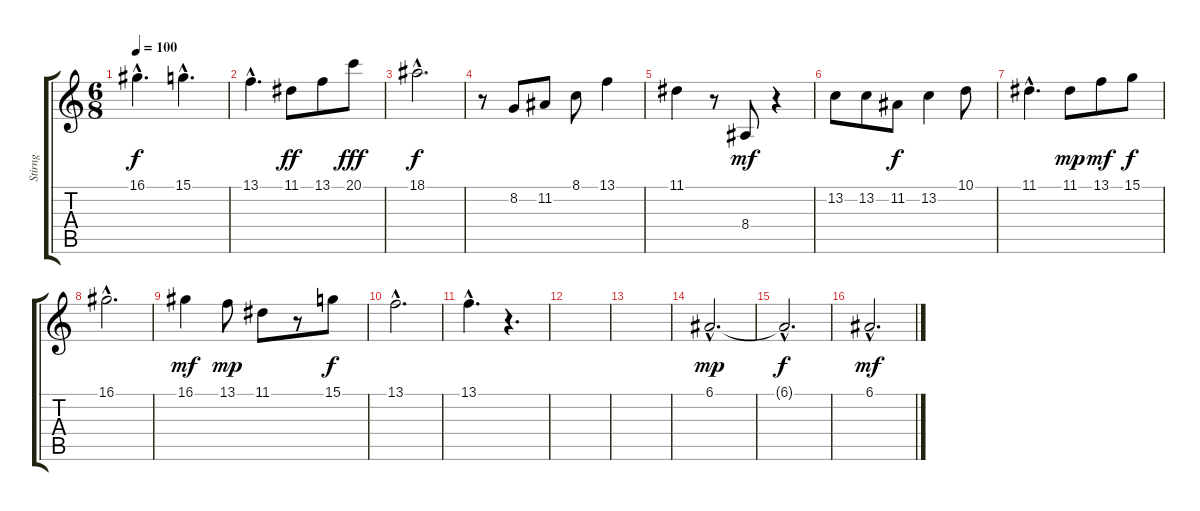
\track ("Stirng" "Stirng") {instrument stringensemble1}
\staff {score tabs}
\tuning (E4 B3 G3 D3 A2 E2) {hide}
\ts (6 8)
\tempo 100
\clef g2
\ks c
16.1{hac}.4{d txt "" dy f} 15.1{hac}.4{d} |
13.1{hac}.4{d} 11.1.8{dy ff} 13.1.8 20.1.8{dy fff} |
18.1{hac}.2{d dy f} |
r.8 8.2.8 11.2.8 8.1.8 13.1.4 |
11.1.4 r.8 8.4.8{dy mf} r.4 |
13.2.8 13.2.8 11.2.8{dy f} 13.2.4 10.1.8 |
11.1{hac}.4{d} 11.1.8{dy mp} 13.1.8{dy mf} 15.1.8{dy f} |
16.1{hac}.2{d} |
16.1.4{dy mf} 13.1.8{txt "" dy mp} 11.1.8 r.8 15.1.8{dy f} |
13.1{hac}.2{d} |
13.1{hac}.4{d} r.4{d} |
|
|
6.1{hac}.2{d dy mp} |
6.1{hac t}.2{d dy f} |
6.1{hac}.2{d dy mf}
